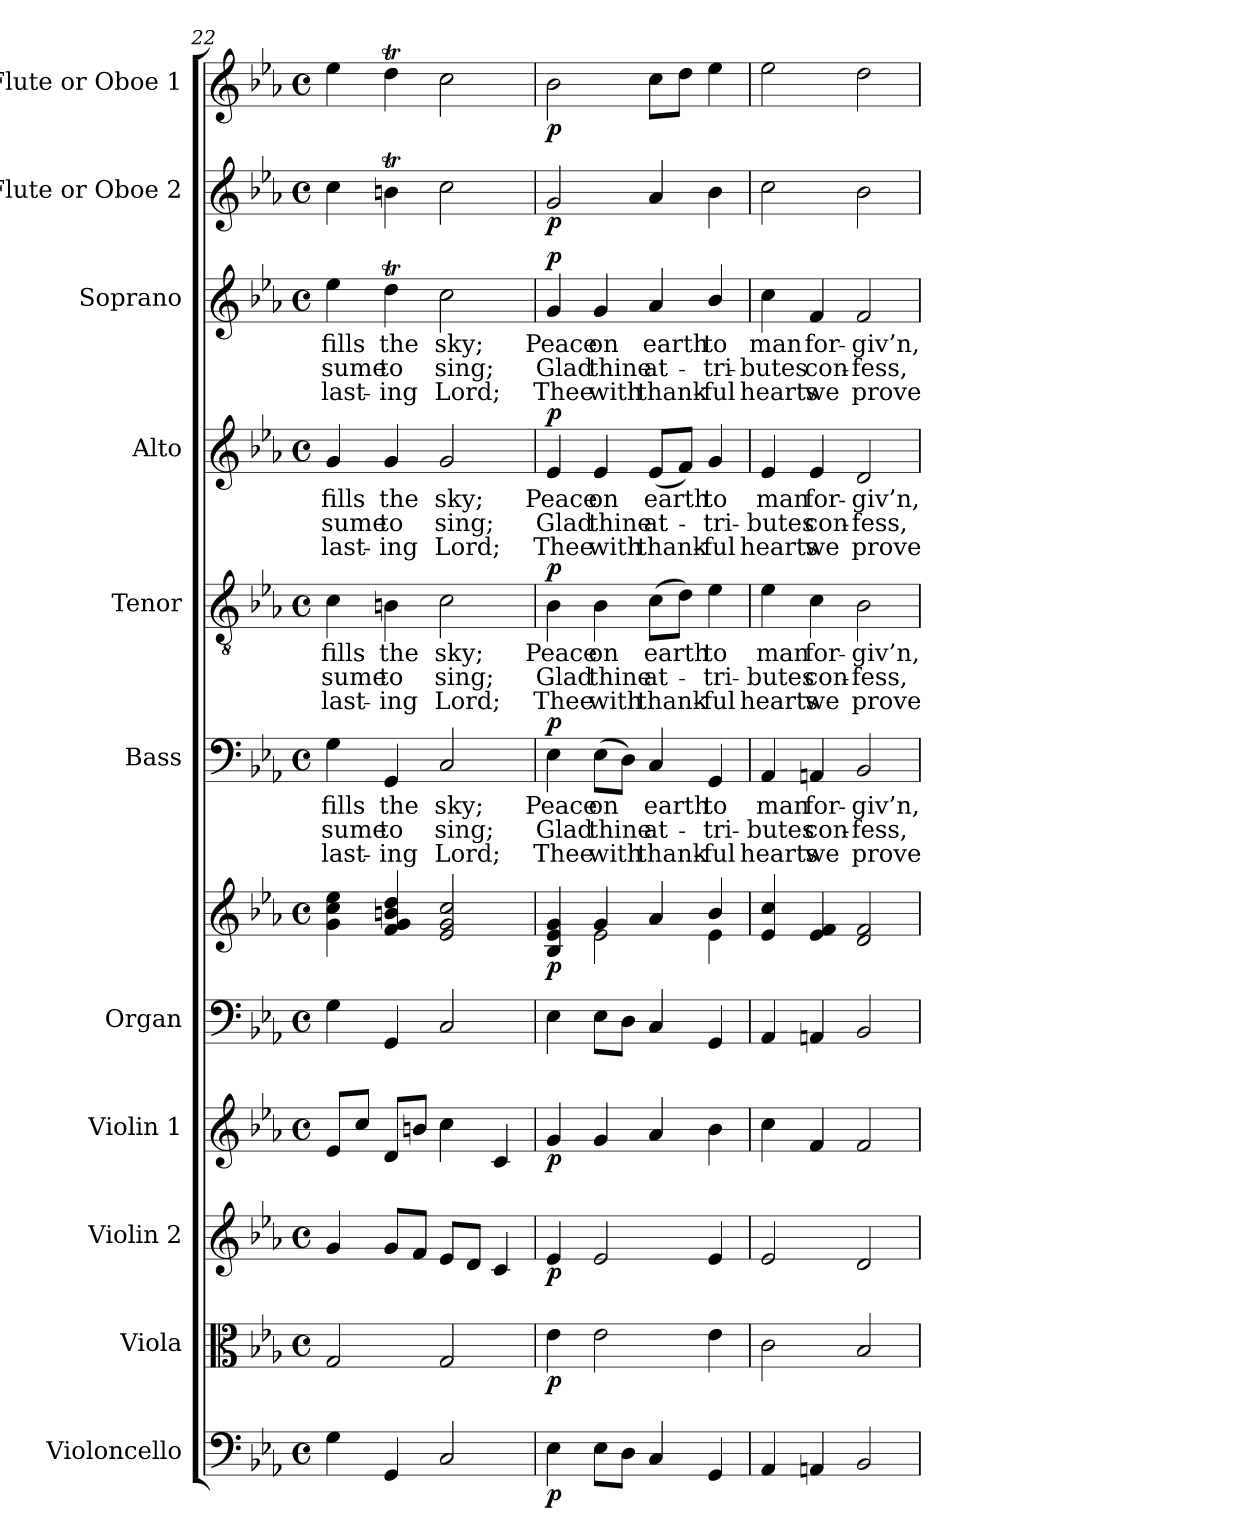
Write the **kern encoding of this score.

**kern	**dynam	**kern	**dynam	**kern	**dynam	**kern	**dynam	**kern	**kern	**dynam	**kern	**text	**text	**text	**dynam	**kern	**text	**text	**text	**dynam	**kern	**text	**text	**text	**dynam	**kern	**text	**text	**text	**dynam	**kern	**dynam	**kern	**dynam
*part11	*part11	*part10	*part10	*part9	*part9	*part8	*part8	*part7	*part7	*part7	*part6	*part6	*part6	*part6	*part6	*part5	*part5	*part5	*part5	*part5	*part4	*part4	*part4	*part4	*part4	*part3	*part3	*part3	*part3	*part3	*part2	*part2	*part1	*part1
*staff12	*staff12	*staff11	*staff11	*staff10	*staff10	*staff9	*staff9	*staff8	*staff7	*staff7/8	*staff6	*staff6	*staff6	*staff6	*staff6	*staff5	*staff5	*staff5	*staff5	*staff5	*staff4	*staff4	*staff4	*staff4	*staff4	*staff3	*staff3	*staff3	*staff3	*staff3	*staff2	*staff2	*staff1	*staff1
*I"Violoncello	*	*I"Viola	*	*I"Violin 2	*	*I"Violin 1	*	*I"Organ	*	*	*I"Bass	*	*	*	*	*I"Tenor	*	*	*	*	*I"Alto	*	*	*	*	*I"Soprano	*	*	*	*	*I"Flute or Oboe 2	*	*I"Flute or Oboe 1	*
*I'Vc.	*	*I'Vla.	*	*I'Vln. 2	*	*I'Vln. 1	*	*I'Org.	*	*	*I'B.	*	*	*	*	*I'T.	*	*	*	*	*I'A.	*	*	*	*	*I'S.	*	*	*	*	*I'Fl. or Ob. 2	*	*I'Fl. or Ob. 1	*
!!LO:PB:g=z
*clefF4	*	*clefC3	*	*clefG2	*	*clefG2	*	*clefF4	*clefG2	*	*clefF4	*	*	*	*	*clefGv2	*	*	*	*	*clefG2	*	*	*	*	*clefG2	*	*	*	*	*clefG2	*	*clefG2	*
*	*	*	*	*	*	*	*	*	*	*	*	*	*	*	*	*ITrd7c12	*	*	*	*	*	*	*	*	*	*	*	*	*	*	*	*	*	*
*k[b-e-a-]	*	*k[b-e-a-]	*	*k[b-e-a-]	*	*k[b-e-a-]	*	*k[b-e-a-]	*k[b-e-a-]	*	*k[b-e-a-]	*	*	*	*	*k[b-e-a-]	*	*	*	*	*k[b-e-a-]	*	*	*	*	*k[b-e-a-]	*	*	*	*	*k[b-e-a-]	*	*k[b-e-a-]	*
*E-:	*	*E-:	*	*E-:	*	*E-:	*	*E-:	*E-:	*	*E-:	*	*	*	*	*E-:	*	*	*	*	*E-:	*	*	*	*	*E-:	*	*	*	*	*E-:	*	*E-:	*
*M4/4	*	*M4/4	*	*M4/4	*	*M4/4	*	*M4/4	*M4/4	*	*M4/4	*	*	*	*	*M4/4	*	*	*	*	*M4/4	*	*	*	*	*M4/4	*	*	*	*	*M4/4	*	*M4/4	*
*met(c)	*	*met(c)	*	*met(c)	*	*met(c)	*	*met(c)	*met(c)	*	*met(c)	*	*	*	*	*met(c)	*	*	*	*	*met(c)	*	*	*	*	*met(c)	*	*	*	*	*met(c)	*	*met(c)	*
=22	=22	=22	=22	=22	=22	=22	=22	=22	=22	=22	=22	=22	=22	=22	=22	=22	=22	=22	=22	=22	=22	=22	=22	=22	=22	=22	=22	=22	=22	=22	=22	=22	=22	=22
!	!	!	!	!	!	!	!	!	!	!	!	!LO:LY:b:color=#000000	!LO:LY:b:color=#000000	!LO:LY:b:color=#000000	!	!	!	!	!	!	!	!	!	!	!	!	!	!	!	!	!	!	!	!
!	!	!	!	!	!	!	!	!	!	!	!	!	!	!	!	!	!LO:LY:b:color=#000000	!LO:LY:b:color=#000000	!LO:LY:b:color=#000000	!	!	!	!	!	!	!	!	!	!	!	!	!	!	!
!	!	!	!	!	!	!	!	!	!	!	!	!	!	!	!	!	!	!	!	!	!	!LO:LY:b:color=#000000	!LO:LY:b:color=#000000	!LO:LY:b:color=#000000	!	!	!	!	!	!	!	!	!	!
!	!	!	!	!	!	!	!	!	!	!	!	!	!	!	!	!	!	!	!	!	!	!	!	!	!	!	!LO:LY:b:color=#000000	!LO:LY:b:color=#000000	!LO:LY:b:color=#000000	!	!	!	!	!
4Gi\	.	2Gi/	.	4gi/	.	8e-i/L	.	4Gi\	4gi\ 4cci 4ee-i	.	4Gi\	fills	-sume	-last-	.	4Ci\	fills	-sume	-last-	.	4gi/	fills	-sume	-last-	.	4ee-i\	fills	-sume	-last-	.	4cci\	.	4ee-i\	.
.	.	.	.	.	.	8cci/J	.	.	.	.	.	.	.	.	.	.	.	.	.	.	.	.	.	.	.	.	.	.	.	.	.	.	.	.
!	!	!	!	!	!	!	!	!	!	!	!	!LO:LY:b:color=#000000	!LO:LY:b:color=#000000	!LO:LY:b:color=#000000	!	!	!	!	!	!	!	!	!	!	!	!	!	!	!	!	!	!	!	!
!	!	!	!	!	!	!	!	!	!	!	!	!	!	!	!	!	!LO:LY:b:color=#000000	!LO:LY:b:color=#000000	!LO:LY:b:color=#000000	!	!	!	!	!	!	!	!	!	!	!	!	!	!	!
!	!	!	!	!	!	!	!	!	!	!	!	!	!	!	!	!	!	!	!	!	!	!LO:LY:b:color=#000000	!LO:LY:b:color=#000000	!LO:LY:b:color=#000000	!	!	!	!	!	!	!	!	!	!
!	!	!	!	!	!	!	!	!	!	!	!	!	!	!	!	!	!	!	!	!	!	!	!	!	!	!	!LO:LY:b:color=#000000	!LO:LY:b:color=#000000	!LO:LY:b:color=#000000	!	!	!	!	!
4GGi/	.	.	.	8gi/L	.	8di/L	.	4GGi/	4fi/ 4gi 4bni 4ddi	.	4GGi/	the	to	-ing	.	4BBni\	the	to	-ing	.	4gi/	the	to	-ing	.	4ddti\	the	to	-ing	.	4bnti\	.	4ddti\	.
.	.	.	.	8fi/J	.	8bni/J	.	.	.	.	.	.	.	.	.	.	.	.	.	.	.	.	.	.	.	.	.	.	.	.	.	.	.	.
!	!	!	!	!	!	!	!	!	!	!	!	!LO:LY:b:color=#000000	!LO:LY:b:color=#000000	!LO:LY:b:color=#000000	!	!	!	!	!	!	!	!	!	!	!	!	!	!	!	!	!	!	!	!
!	!	!	!	!	!	!	!	!	!	!	!	!	!	!	!	!	!LO:LY:b:color=#000000	!LO:LY:b:color=#000000	!LO:LY:b:color=#000000	!	!	!	!	!	!	!	!	!	!	!	!	!	!	!
!	!	!	!	!	!	!	!	!	!	!	!	!	!	!	!	!	!	!	!	!	!	!LO:LY:b:color=#000000	!LO:LY:b:color=#000000	!LO:LY:b:color=#000000	!	!	!	!	!	!	!	!	!	!
!	!	!	!	!	!	!	!	!	!	!	!	!	!	!	!	!	!	!	!	!	!	!	!	!	!	!	!LO:LY:b:color=#000000	!LO:LY:b:color=#000000	!LO:LY:b:color=#000000	!	!	!	!	!
2Ci/	.	2Gi/	.	8e-i/L	.	4cci\	.	2Ci/	2e-i/ 2gi 2cci	.	2Ci/	sky;	sing;	Lord;	.	2Ci\	sky;	sing;	Lord;	.	2gi/	sky;	sing;	Lord;	.	2cci\	sky;	sing;	Lord;	.	2cci\	.	2cci\	.
.	.	.	.	8di/J	.	.	.	.	.	.	.	.	.	.	.	.	.	.	.	.	.	.	.	.	.	.	.	.	.	.	.	.	.	.
.	.	.	.	4ci/	.	4ci/	.	.	.	.	.	.	.	.	.	.	.	.	.	.	.	.	.	.	.	.	.	.	.	.	.	.	.	.
=23	=23	=23	=23	=23	=23	=23	=23	=23	=23	=23	=23	=23	=23	=23	=23	=23	=23	=23	=23	=23	=23	=23	=23	=23	=23	=23	=23	=23	=23	=23	=23	=23	=23	=23
*	*	*	*	*	*	*	*	*	*^	*	*	*	*	*	*	*	*	*	*	*	*	*	*	*	*	*	*	*	*	*	*	*	*	*
!	!	!	!	!	!	!	!	!	!	!	!	!	!LO:LY:b:color=#000000	!LO:LY:b:color=#000000	!LO:LY:b:color=#000000	!	!	!	!	!	!	!	!	!	!	!	!	!	!	!	!	!	!	!	!
!	!	!	!	!	!	!	!	!	!	!	!	!	!	!	!	!	!	!LO:LY:b:color=#000000	!LO:LY:b:color=#000000	!LO:LY:b:color=#000000	!	!	!	!	!	!	!	!	!	!	!	!	!	!	!
!	!	!	!	!	!	!	!	!	!	!	!	!	!	!	!	!	!	!	!	!	!	!	!LO:LY:b:color=#000000	!LO:LY:b:color=#000000	!LO:LY:b:color=#000000	!	!	!	!	!	!	!	!	!	!
!	!	!	!	!	!	!	!	!	!	!	!	!	!	!	!	!	!	!	!	!	!	!	!	!	!	!	!	!LO:LY:b:color=#000000	!LO:LY:b:color=#000000	!LO:LY:b:color=#000000	!	!	!	!	!
4E-i\	p	4e-i\	p	4e-i/	p	4gi/	p	4E-i\	4B-i/ 4e-i 4gi	4ryy	p	4E-i\	Peace	Glad	Thee	p	4BB-i\	Peace	Glad	Thee	p	4e-i/	Peace	Glad	Thee	p	4gi/	Peace	Glad	Thee	p	2gi/	p	2b-i\	p
!	!	!	!	!	!	!	!	!	!	!	!	!	!LO:LY:b:color=#000000	!LO:LY:b:color=#000000	!LO:LY:b:color=#000000	!	!	!	!	!	!	!	!	!	!	!	!	!	!	!	!	!	!	!	!
!	!	!	!	!	!	!	!	!	!	!	!	!	!	!	!	!	!	!LO:LY:b:color=#000000	!LO:LY:b:color=#000000	!LO:LY:b:color=#000000	!	!	!	!	!	!	!	!	!	!	!	!	!	!	!
!	!	!	!	!	!	!	!	!	!	!	!	!	!	!	!	!	!	!	!	!	!	!	!LO:LY:b:color=#000000	!LO:LY:b:color=#000000	!LO:LY:b:color=#000000	!	!	!	!	!	!	!	!	!	!
!	!	!	!	!	!	!	!	!	!	!	!	!	!	!	!	!	!	!	!	!	!	!	!	!	!	!	!	!LO:LY:b:color=#000000	!LO:LY:b:color=#000000	!LO:LY:b:color=#000000	!	!	!	!	!
8E-i\L	.	2e-i\	.	2e-i/	.	4gi/	.	8E-i\L	4gi/	2e-i\	.	(8E-i\L	on	thine	with	.	4BB-i\	on	thine	with	.	4e-i/	on	thine	with	.	4gi/	on	thine	with	.	.	.	.	.
8Di\J	.	.	.	.	.	.	.	8Di\J	.	.	.	8Di\J)	.	.	.	.	.	.	.	.	.	.	.	.	.	.	.	.	.	.	.	.	.	.	.
!	!	!	!	!	!	!	!	!	!	!	!	!	!LO:LY:b:color=#000000	!LO:LY:b:color=#000000	!LO:LY:b:color=#000000	!	!	!	!	!	!	!	!	!	!	!	!	!	!	!	!	!	!	!	!
!	!	!	!	!	!	!	!	!	!	!	!	!	!	!	!	!	!	!LO:LY:b:color=#000000	!LO:LY:b:color=#000000	!LO:LY:b:color=#000000	!	!	!	!	!	!	!	!	!	!	!	!	!	!	!
!	!	!	!	!	!	!	!	!	!	!	!	!	!	!	!	!	!	!	!	!	!	!	!LO:LY:b:color=#000000	!LO:LY:b:color=#000000	!LO:LY:b:color=#000000	!	!	!	!	!	!	!	!	!	!
!	!	!	!	!	!	!	!	!	!	!	!	!	!	!	!	!	!	!	!	!	!	!	!	!	!	!	!	!LO:LY:b:color=#000000	!LO:LY:b:color=#000000	!LO:LY:b:color=#000000	!	!	!	!	!
4Ci/	.	.	.	.	.	4a-i/	.	4Ci/	4a-i/	.	.	4Ci/	earth	at-	thank-	.	(8Ci\L	earth	at-	thank-	.	(8e-i/L	earth	at-	thank-	.	4a-i/	earth	at-	thank-	.	4a-i/	.	8cci\L	.
.	.	.	.	.	.	.	.	.	.	.	.	.	.	.	.	.	8Di\J)	.	.	.	.	8fi/J)	.	.	.	.	.	.	.	.	.	.	.	8ddi\J	.
!	!	!	!	!	!	!	!	!	!	!	!	!	!LO:LY:b:color=#000000	!LO:LY:b:color=#000000	!LO:LY:b:color=#000000	!	!	!	!	!	!	!	!	!	!	!	!	!	!	!	!	!	!	!	!
!	!	!	!	!	!	!	!	!	!	!	!	!	!	!	!	!	!	!LO:LY:b:color=#000000	!LO:LY:b:color=#000000	!LO:LY:b:color=#000000	!	!	!	!	!	!	!	!	!	!	!	!	!	!	!
!	!	!	!	!	!	!	!	!	!	!	!	!	!	!	!	!	!	!	!	!	!	!	!LO:LY:b:color=#000000	!LO:LY:b:color=#000000	!LO:LY:b:color=#000000	!	!	!	!	!	!	!	!	!	!
!	!	!	!	!	!	!	!	!	!	!	!	!	!	!	!	!	!	!	!	!	!	!	!	!	!	!	!	!LO:LY:b:color=#000000	!LO:LY:b:color=#000000	!LO:LY:b:color=#000000	!	!	!	!	!
4GGi/	.	4e-i\	.	4e-i/	.	4b-i\	.	4GGi/	4b-i/	4e-i\	.	4GGi/	to	-tri-	-ful	.	4E-i\	to	-tri-	-ful	.	4gi/	to	-tri-	-ful	.	4b-i/	to	-tri-	-ful	.	4b-i\	.	4ee-i\	.
*	*	*	*	*	*	*	*	*	*v	*v	*	*	*	*	*	*	*	*	*	*	*	*	*	*	*	*	*	*	*	*	*	*	*	*	*
=24	=24	=24	=24	=24	=24	=24	=24	=24	=24	=24	=24	=24	=24	=24	=24	=24	=24	=24	=24	=24	=24	=24	=24	=24	=24	=24	=24	=24	=24	=24	=24	=24	=24	=24
*	*	*	*	*	*	*	*	*	*^	*	*	*	*	*	*	*	*	*	*	*	*	*	*	*	*	*	*	*	*	*	*	*	*	*
!	!	!	!	!	!	!	!	!	!	!	!	!	!LO:LY:b:color=#000000	!LO:LY:b:color=#000000	!LO:LY:b:color=#000000	!	!	!	!	!	!	!	!	!	!	!	!	!	!	!	!	!	!	!	!
*	*	*	*	*	*	*	*	*	*v	*v	*	*	*	*	*	*	*	*	*	*	*	*	*	*	*	*	*	*	*	*	*	*	*	*	*
*	*	*	*	*	*	*	*	*	*^	*	*	*	*	*	*	*	*	*	*	*	*	*	*	*	*	*	*	*	*	*	*	*	*	*
!	!	!	!	!	!	!	!	!	!	!	!	!	!	!	!	!	!	!LO:LY:b:color=#000000	!LO:LY:b:color=#000000	!LO:LY:b:color=#000000	!	!	!	!	!	!	!	!	!	!	!	!	!	!	!
*	*	*	*	*	*	*	*	*	*v	*v	*	*	*	*	*	*	*	*	*	*	*	*	*	*	*	*	*	*	*	*	*	*	*	*	*
*	*	*	*	*	*	*	*	*	*^	*	*	*	*	*	*	*	*	*	*	*	*	*	*	*	*	*	*	*	*	*	*	*	*	*
!	!	!	!	!	!	!	!	!	!	!	!	!	!	!	!	!	!	!	!	!	!	!	!LO:LY:b:color=#000000	!LO:LY:b:color=#000000	!LO:LY:b:color=#000000	!	!	!	!	!	!	!	!	!	!
*	*	*	*	*	*	*	*	*	*v	*v	*	*	*	*	*	*	*	*	*	*	*	*	*	*	*	*	*	*	*	*	*	*	*	*	*
*	*	*	*	*	*	*	*	*	*^	*	*	*	*	*	*	*	*	*	*	*	*	*	*	*	*	*	*	*	*	*	*	*	*	*
!	!	!	!	!	!	!	!	!	!	!	!	!	!	!	!	!	!	!	!	!	!	!	!	!	!	!	!	!LO:LY:b:color=#000000	!LO:LY:b:color=#000000	!LO:LY:b:color=#000000	!	!	!	!	!
*	*	*	*	*	*	*	*	*	*v	*v	*	*	*	*	*	*	*	*	*	*	*	*	*	*	*	*	*	*	*	*	*	*	*	*	*
4AA-i/	.	2ci\	.	2e-i/	.	4cci\	.	4AA-i/	4e-i/ 4cci	.	4AA-i/	man	-butes	hearts	.	4E-i\	man	-butes	hearts	.	4e-i/	man	-butes	hearts	.	4cci\	man	-butes	hearts	.	2cci\	.	2ee-i\	.
!	!	!	!	!	!	!	!	!	!	!	!	!LO:LY:b:color=#000000	!LO:LY:b:color=#000000	!LO:LY:b:color=#000000	!	!	!	!	!	!	!	!	!	!	!	!	!	!	!	!	!	!	!	!
!	!	!	!	!	!	!	!	!	!	!	!	!	!	!	!	!	!LO:LY:b:color=#000000	!LO:LY:b:color=#000000	!LO:LY:b:color=#000000	!	!	!	!	!	!	!	!	!	!	!	!	!	!	!
!	!	!	!	!	!	!	!	!	!	!	!	!	!	!	!	!	!	!	!	!	!	!LO:LY:b:color=#000000	!LO:LY:b:color=#000000	!LO:LY:b:color=#000000	!	!	!	!	!	!	!	!	!	!
!	!	!	!	!	!	!	!	!	!	!	!	!	!	!	!	!	!	!	!	!	!	!	!	!	!	!	!LO:LY:b:color=#000000	!LO:LY:b:color=#000000	!LO:LY:b:color=#000000	!	!	!	!	!
4AAni/	.	.	.	.	.	4fi/	.	4AAni/	4e-i/ 4fi	.	4AAni/	for-	con-	we	.	4Ci\	for-	con-	we	.	4e-i/	for-	con-	we	.	4fi/	for-	con-	we	.	.	.	.	.
!	!	!	!	!	!	!	!	!	!	!	!	!LO:LY:b:color=#000000	!LO:LY:b:color=#000000	!LO:LY:b:color=#000000	!	!	!	!	!	!	!	!	!	!	!	!	!	!	!	!	!	!	!	!
!	!	!	!	!	!	!	!	!	!	!	!	!	!	!	!	!	!LO:LY:b:color=#000000	!LO:LY:b:color=#000000	!LO:LY:b:color=#000000	!	!	!	!	!	!	!	!	!	!	!	!	!	!	!
!	!	!	!	!	!	!	!	!	!	!	!	!	!	!	!	!	!	!	!	!	!	!LO:LY:b:color=#000000	!LO:LY:b:color=#000000	!LO:LY:b:color=#000000	!	!	!	!	!	!	!	!	!	!
!	!	!	!	!	!	!	!	!	!	!	!	!	!	!	!	!	!	!	!	!	!	!	!	!	!	!	!LO:LY:b:color=#000000	!LO:LY:b:color=#000000	!LO:LY:b:color=#000000	!	!	!	!	!
2BB-i/	.	2B-i/	.	2di/	.	2fi/	.	2BB-i/	2di/ 2fi	.	2BB-i/	-giv’n,	-fess,	prove	.	2BB-i\	-giv’n,	-fess,	prove	.	2di/	-giv’n,	-fess,	prove	.	2fi/	-giv’n,	-fess,	prove	.	2b-i\	.	2ddi\	.
=	=	=	=	=	=	=	=	=	=	=	=	=	=	=	=	=	=	=	=	=	=	=	=	=	=	=	=	=	=	=	=	=	=	=
*-	*-	*-	*-	*-	*-	*-	*-	*-	*-	*-	*-	*-	*-	*-	*-	*-	*-	*-	*-	*-	*-	*-	*-	*-	*-	*-	*-	*-	*-	*-	*-	*-	*-	*-
